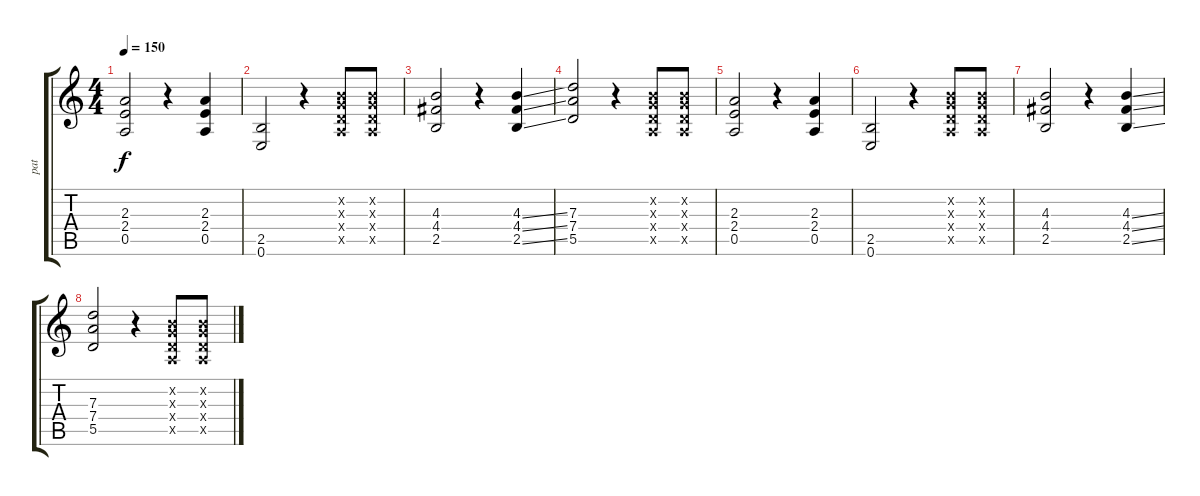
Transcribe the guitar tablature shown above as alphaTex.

\track ("pat" "pat") {instrument overdrivenguitar}
\staff {score tabs}
\tuning (E4 B3 G3 D3 A2 E2) {hide}
\ts (4 4)
\tempo 150
\clef g2
\ks c
(2.3 2.4 0.5).2{dy f} r.4 (2.3 2.4 0.5).4 |
(2.5 0.6).2 r.4 (0.2{x} 0.3{x} 0.4{x} 0.5{x}).8 (0.2{x} 0.3{x} 0.4{x} 0.5{x}).8 |
(4.3 4.4 2.5).2 r.4 (4.3{ss} 4.4{ss} 2.5{ss}).4 |
(7.3 7.4 5.5).2 r.4 (0.2{x} 0.3{x} 0.4{x} 0.5{x}).8 (0.2{x} 0.3{x} 0.4{x} 0.5{x}).8 |
(2.3 2.4 0.5).2 r.4 (2.3 2.4 0.5).4 |
(2.5 0.6).2 r.4 (0.2{x} 0.3{x} 0.4{x} 0.5{x}).8 (0.2{x} 0.3{x} 0.4{x} 0.5{x}).8 |
(4.3 4.4 2.5).2 r.4 (4.3{ss} 4.4{ss} 2.5{ss}).4 |
(7.3 7.4 5.5).2 r.4 (0.2{x} 0.3{x} 0.4{x} 0.5{x}).8 (0.2{x} 0.3{x} 0.4{x} 0.5{x}).8
